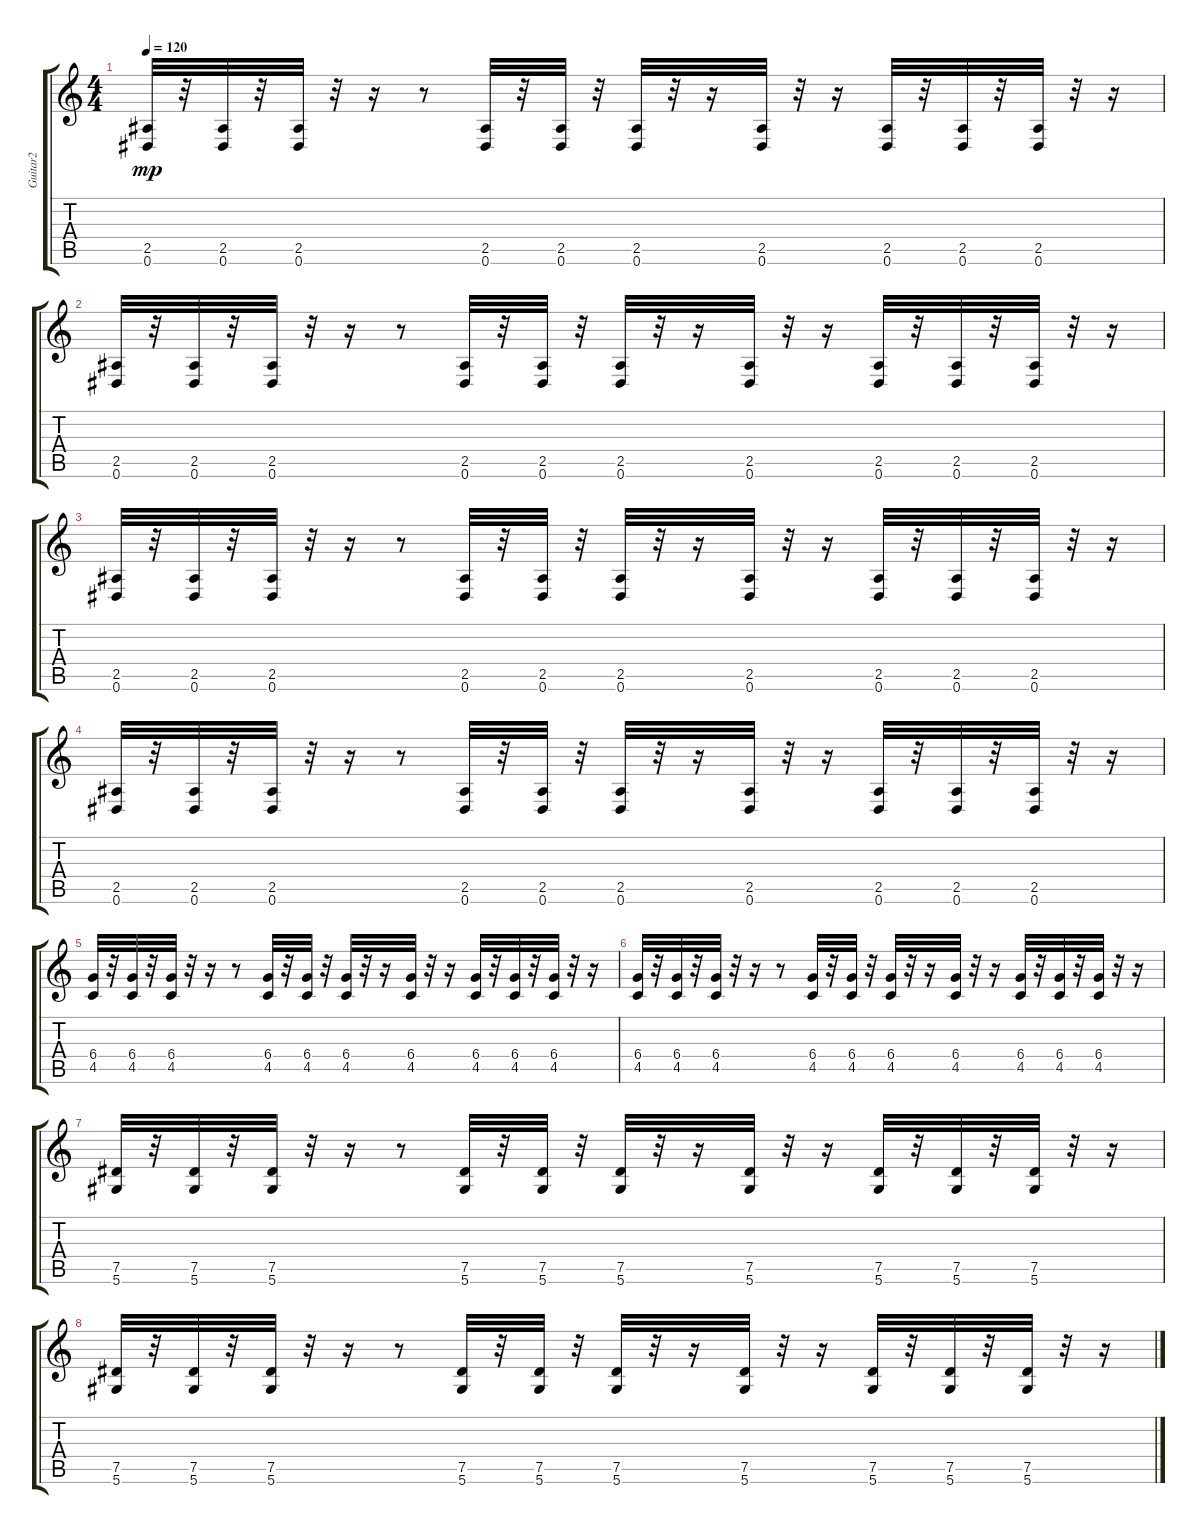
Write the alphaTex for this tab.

\track ("Guitar2" "Guitar2") {instrument distortionguitar}
\staff {score tabs}
\tuning (Eb4 Bb3 Gb3 Db3 Ab2 Eb2) {hide}
\ts (4 4)
\tempo 120
\clef g2
\ks c
(2.5 0.6).32{dy mp volume 9} r.32 (2.5 0.6).32 r.32 (2.5 0.6).32 r.32 r.16 r.8 (2.5 0.6).32 r.32 (2.5 0.6).32 r.32 (2.5 0.6).32 r.32 r.16 (2.5 0.6).32 r.32 r.16 (2.5 0.6).32 r.32 (2.5 0.6).32 r.32 (2.5 0.6).32 r.32 r.16 |
(2.5 0.6).32 r.32 (2.5 0.6).32 r.32 (2.5 0.6).32 r.32 r.16 r.8 (2.5 0.6).32 r.32 (2.5 0.6).32 r.32 (2.5 0.6).32 r.32 r.16 (2.5 0.6).32 r.32 r.16 (2.5 0.6).32 r.32 (2.5 0.6).32 r.32 (2.5 0.6).32 r.32 r.16 |
(2.5 0.6).32 r.32 (2.5 0.6).32 r.32 (2.5 0.6).32 r.32 r.16 r.8 (2.5 0.6).32 r.32 (2.5 0.6).32 r.32 (2.5 0.6).32 r.32 r.16 (2.5 0.6).32 r.32 r.16 (2.5 0.6).32 r.32 (2.5 0.6).32 r.32 (2.5 0.6).32 r.32 r.16 |
(2.5 0.6).32 r.32 (2.5 0.6).32 r.32 (2.5 0.6).32 r.32 r.16 r.8 (2.5 0.6).32 r.32 (2.5 0.6).32 r.32 (2.5 0.6).32 r.32 r.16 (2.5 0.6).32 r.32 r.16 (2.5 0.6).32 r.32 (2.5 0.6).32 r.32 (2.5 0.6).32 r.32 r.16 |
(6.4 4.5).32{volume 8} r.32 (6.4 4.5).32 r.32 (6.4 4.5).32 r.32 r.16 r.8 (6.4 4.5).32 r.32 (6.4 4.5).32 r.32 (6.4 4.5).32 r.32 r.16 (6.4 4.5).32 r.32 r.16 (6.4 4.5).32 r.32 (6.4 4.5).32 r.32 (6.4 4.5).32 r.32 r.16 |
(6.4 4.5).32 r.32 (6.4 4.5).32 r.32 (6.4 4.5).32 r.32 r.16 r.8 (6.4 4.5).32 r.32 (6.4 4.5).32 r.32 (6.4 4.5).32 r.32 r.16 (6.4 4.5).32 r.32 r.16 (6.4 4.5).32 r.32 (6.4 4.5).32 r.32 (6.4 4.5).32 r.32 r.16 |
(7.5 5.6).32 r.32 (7.5 5.6).32 r.32 (7.5 5.6).32 r.32 r.16 r.8 (7.5 5.6).32 r.32 (7.5 5.6).32 r.32 (7.5 5.6).32 r.32 r.16 (7.5 5.6).32 r.32 r.16 (7.5 5.6).32 r.32 (7.5 5.6).32 r.32 (7.5 5.6).32 r.32 r.16 |
(7.5 5.6).32 r.32 (7.5 5.6).32 r.32 (7.5 5.6).32 r.32 r.16 r.8 (7.5 5.6).32 r.32 (7.5 5.6).32 r.32 (7.5 5.6).32 r.32 r.16 (7.5 5.6).32 r.32 r.16 (7.5 5.6).32 r.32 (7.5 5.6).32 r.32 (7.5 5.6).32 r.32 r.16
